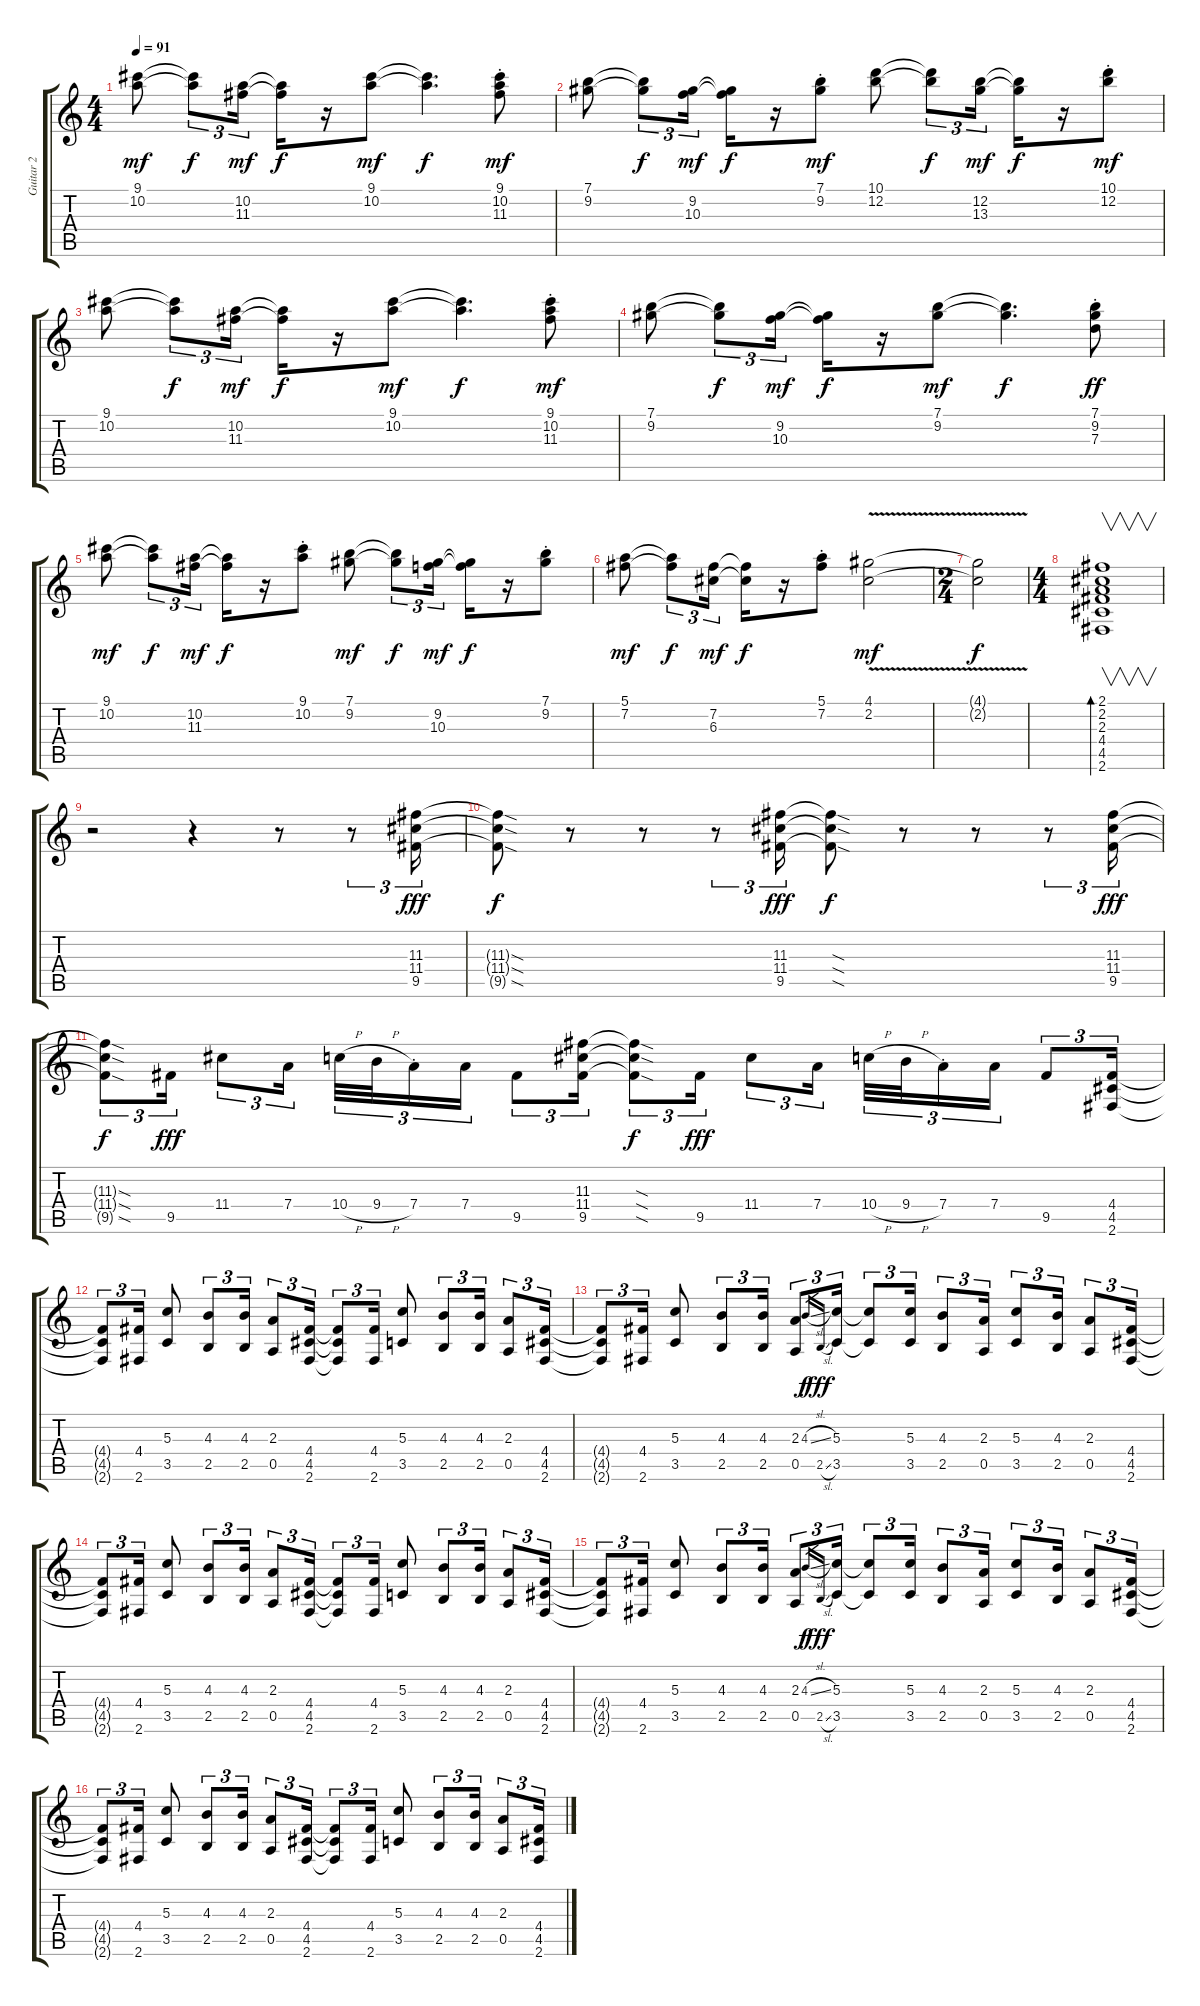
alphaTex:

\track ("Guitar 2" "Guitar 2") {instrument distortionguitar}
\staff {score tabs}
\tuning (E4 B3 G3 D3 A2 E2) {hide}
\ts (4 4)
\tempo 91
\clef g2
\ks c
(9.1 10.2).8{dy mf} (9.1{t} 10.2{t}).8{tu (3 2) dy f} (10.2 11.3).16{tu (3 2) dy mf} (10.2{t} 11.3{t}).16{dy f} r.16 (9.1 10.2).8{dy mf} (9.1{t} 10.2{t}).4{d dy f} (9.1{st} 10.2{st} 11.3{st}).8{dy mf} |
(7.1 9.2).8 (7.1{t} 9.2{t}).8{tu (3 2) dy f} (9.2 10.3).16{tu (3 2) dy mf} (9.2{t} 10.3{t}).16{dy f} r.16 (7.1{st} 9.2{st}).8{dy mf} (10.1 12.2).8 (10.1{t} 12.2{t}).8{tu (3 2) dy f} (12.2 13.3).16{tu (3 2) dy mf} (12.2{t} 13.3{t}).16{dy f} r.16 (10.1{st} 12.2{st}).8{dy mf} |
(9.1 10.2).8 (9.1{t} 10.2{t}).8{tu (3 2) dy f} (10.2 11.3).16{tu (3 2) dy mf} (10.2{t} 11.3{t}).16{dy f} r.16 (9.1 10.2).8{dy mf} (9.1{t} 10.2{t}).4{d dy f} (9.1{st} 10.2{st} 11.3{st}).8{dy mf} |
(7.1 9.2).8 (7.1{t} 9.2{t}).8{tu (3 2) dy f} (9.2 10.3).16{tu (3 2) dy mf} (9.2{t} 10.3{t}).16{dy f} r.16 (7.1 9.2).8{dy mf} (7.1{t} 9.2{t}).4{d dy f} (7.1{st} 9.2{st} 7.3{st}).8{dy ff} |
(9.1 10.2).8{dy mf} (9.1{t} 10.2{t}).8{tu (3 2) dy f} (10.2 11.3).16{tu (3 2) dy mf} (10.2{t} 11.3{t}).16{dy f} r.16 (9.1{st} 10.2{st}).8 (7.1 9.2).8{dy mf} (7.1{t} 9.2{t}).8{tu (3 2) dy f} (9.2 10.3).16{tu (3 2) dy mf} (9.2{t} 10.3{t}).16{dy f} r.16 (7.1{st} 9.2{st}).8 |
(5.1 7.2).8{dy mf} (5.1{t} 7.2{t}).8{tu (3 2) dy f} (7.2 6.3).16{tu (3 2) dy mf} (7.2{t} 6.3{t}).16{dy f} r.16 (5.1{st} 7.2{st}).8 (4.1{v} 2.2{v}).2{dy mf} |
\ts (2 4)
(4.1{t} 2.2{t}).2{dy f} |
\ts (4 4)
(2.1 2.2 2.3 4.4 4.5 2.6).1{v bd 240 volume 14 balance 8 instrument electricguitarclean} |
r.2 r.4 r.8 r.8{tu (3 2)} (11.3 11.4 9.5).16{tu (3 2) dy fff volume 13 balance 14 instrument distortionguitar} |
(11.3{sod t} 11.4{sod t} 9.5{sod t}).8{dy f} r.8 r.8 r.8{tu (3 2)} (11.3 11.4 9.5).16{tu (3 2) dy fff} (11.3{sod t} 11.4{sod t} 9.5{sod t}).8{dy f} r.8 r.8 r.8{tu (3 2)} (11.3 11.4 9.5).16{tu (3 2) dy fff} |
(11.3{sod t} 11.4{sod t} 9.5{sod t}).8{tu (3 2) dy f} 9.5.16{tu (3 2) dy fff} 11.4.8{tu (3 2)} 7.4.16{tu (3 2)} 10.4{h}.32{tu (3 2)} 9.4{h}.32{tu (3 2)} 7.4{st}.16{tu (3 2)} 7.4.16{tu (3 2)} 9.5.8{tu (3 2)} (11.3 11.4 9.5).16{tu (3 2)} (11.3{sod t} 11.4{sod t} 9.5{sod t}).8{tu (3 2) dy f} 9.5.16{tu (3 2) dy fff} 11.4.8{tu (3 2)} 7.4.16{tu (3 2)} 10.4{h}.32{tu (3 2)} 9.4{h}.32{tu (3 2)} 7.4{st}.16{tu (3 2)} 7.4.16{tu (3 2)} 9.5.8{tu (3 2)} (4.4 4.5 2.6).16{tu (3 2)} |
(4.4{t} 4.5{t} 2.6{t}).8{tu (3 2)} (4.4 2.6).16{tu (3 2)} (5.3 3.5).8 (4.3 2.5).8{tu (3 2)} (4.3 2.5).16{tu (3 2)} (2.3 0.5).8{tu (3 2)} (4.4 4.5 2.6).16{tu (3 2)} (4.4{t} 4.5{t} 2.6{t}).8{tu (3 2)} (4.4 2.6).16{tu (3 2)} (5.3 3.5).8 (4.3 2.5).8{tu (3 2)} (4.3 2.5).16{tu (3 2)} (2.3 0.5).8{tu (3 2)} (4.4 4.5 2.6).16{tu (3 2)} |
(4.4{t} 4.5{t} 2.6{t}).8{tu (3 2)} (4.4 2.6).16{tu (3 2)} (5.3 3.5).8 (4.3 2.5).8{tu (3 2)} (4.3 2.5).16{tu (3 2)} (2.3 0.5).8{tu (3 2)} 4.3{sl}.16{gr dy f} 2.5{sl}.16{gr dy fff} (5.3 3.5).16{tu (3 2)} (5.3{t} 3.5{t}).8{tu (3 2)} (5.3 3.5).16{tu (3 2)} (4.3 2.5).8{tu (3 2)} (2.3 0.5).16{tu (3 2)} (5.3 3.5).8{tu (3 2)} (4.3 2.5).16{tu (3 2)} (2.3 0.5).8{tu (3 2)} (4.4 4.5 2.6).16{tu (3 2)} |
(4.4{t} 4.5{t} 2.6{t}).8{tu (3 2)} (4.4 2.6).16{tu (3 2)} (5.3 3.5).8 (4.3 2.5).8{tu (3 2)} (4.3 2.5).16{tu (3 2)} (2.3 0.5).8{tu (3 2)} (4.4 4.5 2.6).16{tu (3 2)} (4.4{t} 4.5{t} 2.6{t}).8{tu (3 2)} (4.4 2.6).16{tu (3 2)} (5.3 3.5).8 (4.3 2.5).8{tu (3 2)} (4.3 2.5).16{tu (3 2)} (2.3 0.5).8{tu (3 2)} (4.4 4.5 2.6).16{tu (3 2)} |
(4.4{t} 4.5{t} 2.6{t}).8{tu (3 2)} (4.4 2.6).16{tu (3 2)} (5.3 3.5).8 (4.3 2.5).8{tu (3 2)} (4.3 2.5).16{tu (3 2)} (2.3 0.5).8{tu (3 2)} 4.3{sl}.16{gr dy f} 2.5{sl}.16{gr dy fff} (5.3 3.5).16{tu (3 2)} (5.3{t} 3.5{t}).8{tu (3 2)} (5.3 3.5).16{tu (3 2)} (4.3 2.5).8{tu (3 2)} (2.3 0.5).16{tu (3 2)} (5.3 3.5).8{tu (3 2)} (4.3 2.5).16{tu (3 2)} (2.3 0.5).8{tu (3 2)} (4.4 4.5 2.6).16{tu (3 2)} |
(4.4{t} 4.5{t} 2.6{t}).8{tu (3 2)} (4.4 2.6).16{tu (3 2)} (5.3 3.5).8 (4.3 2.5).8{tu (3 2)} (4.3 2.5).16{tu (3 2)} (2.3 0.5).8{tu (3 2)} (4.4 4.5 2.6).16{tu (3 2)} (4.4{t} 4.5{t} 2.6{t}).8{tu (3 2)} (4.4 2.6).16{tu (3 2)} (5.3 3.5).8 (4.3 2.5).8{tu (3 2)} (4.3 2.5).16{tu (3 2)} (2.3 0.5).8{tu (3 2)} (4.4 4.5 2.6).16{tu (3 2)}
